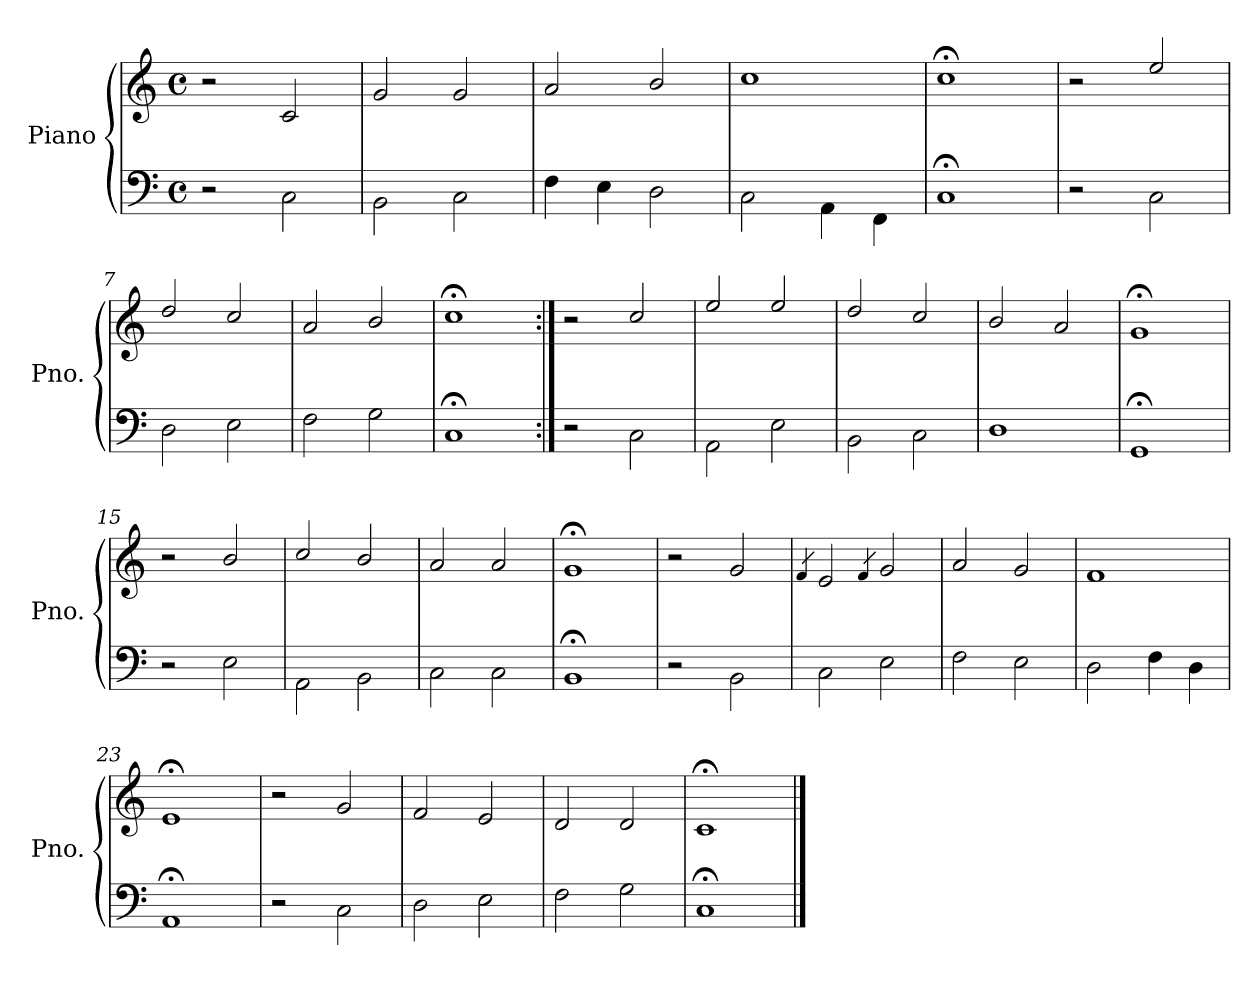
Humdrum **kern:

**kern	**kern
*part1	*part1
*staff2	*staff1
*I"Piano	*
*I'Pno.	*
*clefF4	*clefG2
*k[]	*k[]
*M4/4	*M4/4
*met(c)	*met(c)
=1	=1
2r	2r
2C\	2c/
=2	=2
2BB\	2g/
2C\	2g/
=3	=3
4F\	2a/
4E\	.
2D\	2b/
=4	=4
2C\	1cc
4AA\	.
4FF\	.
=5	=5
1C;	1cc;<
=6	=6
2r	2r
2C\	2ee/
=7	=7
2D\	2dd/
2E\	2cc/
=8	=8
2F\	2a/
2G\	2b/
=9	=9
1C;	1cc;<
!!LO:PB:g=z
=10:|!	=10:|!
2r	2r
2C\	2cc/
=11	=11
2AA\	2ee/
2E\	2ee/
=12	=12
2BB\	2dd/
2C\	2cc/
=13	=13
1D	2b/
.	2a/
=14	=14
1GG;	1g;<
=15	=15
2r	2r
2E\	2b/
=16	=16
2AA\	2cc/
2BB\	2b/
=17	=17
2C\	2a/
2C\	2a/
=18	=18
1BB;	1g;<
!!LO:LB:g=z
=19	=19
2r	2r
2BB\	2g/
=20	=20
.	4qf/
2C\	2e/
.	4qf/
2E\	2g/
=21	=21
2F\	2a/
2E\	2g/
=22	=22
2D\	1f
4F\	.
4D\	.
=23	=23
1AA;	1e;<
=24	=24
2r	2r
2C\	2g/
=25	=25
2D\	2f/
2E\	2e/
=26	=26
2F\	2d/
2G\	2d/
=27	=27
1C;	1c;<
==	==
*-	*-
